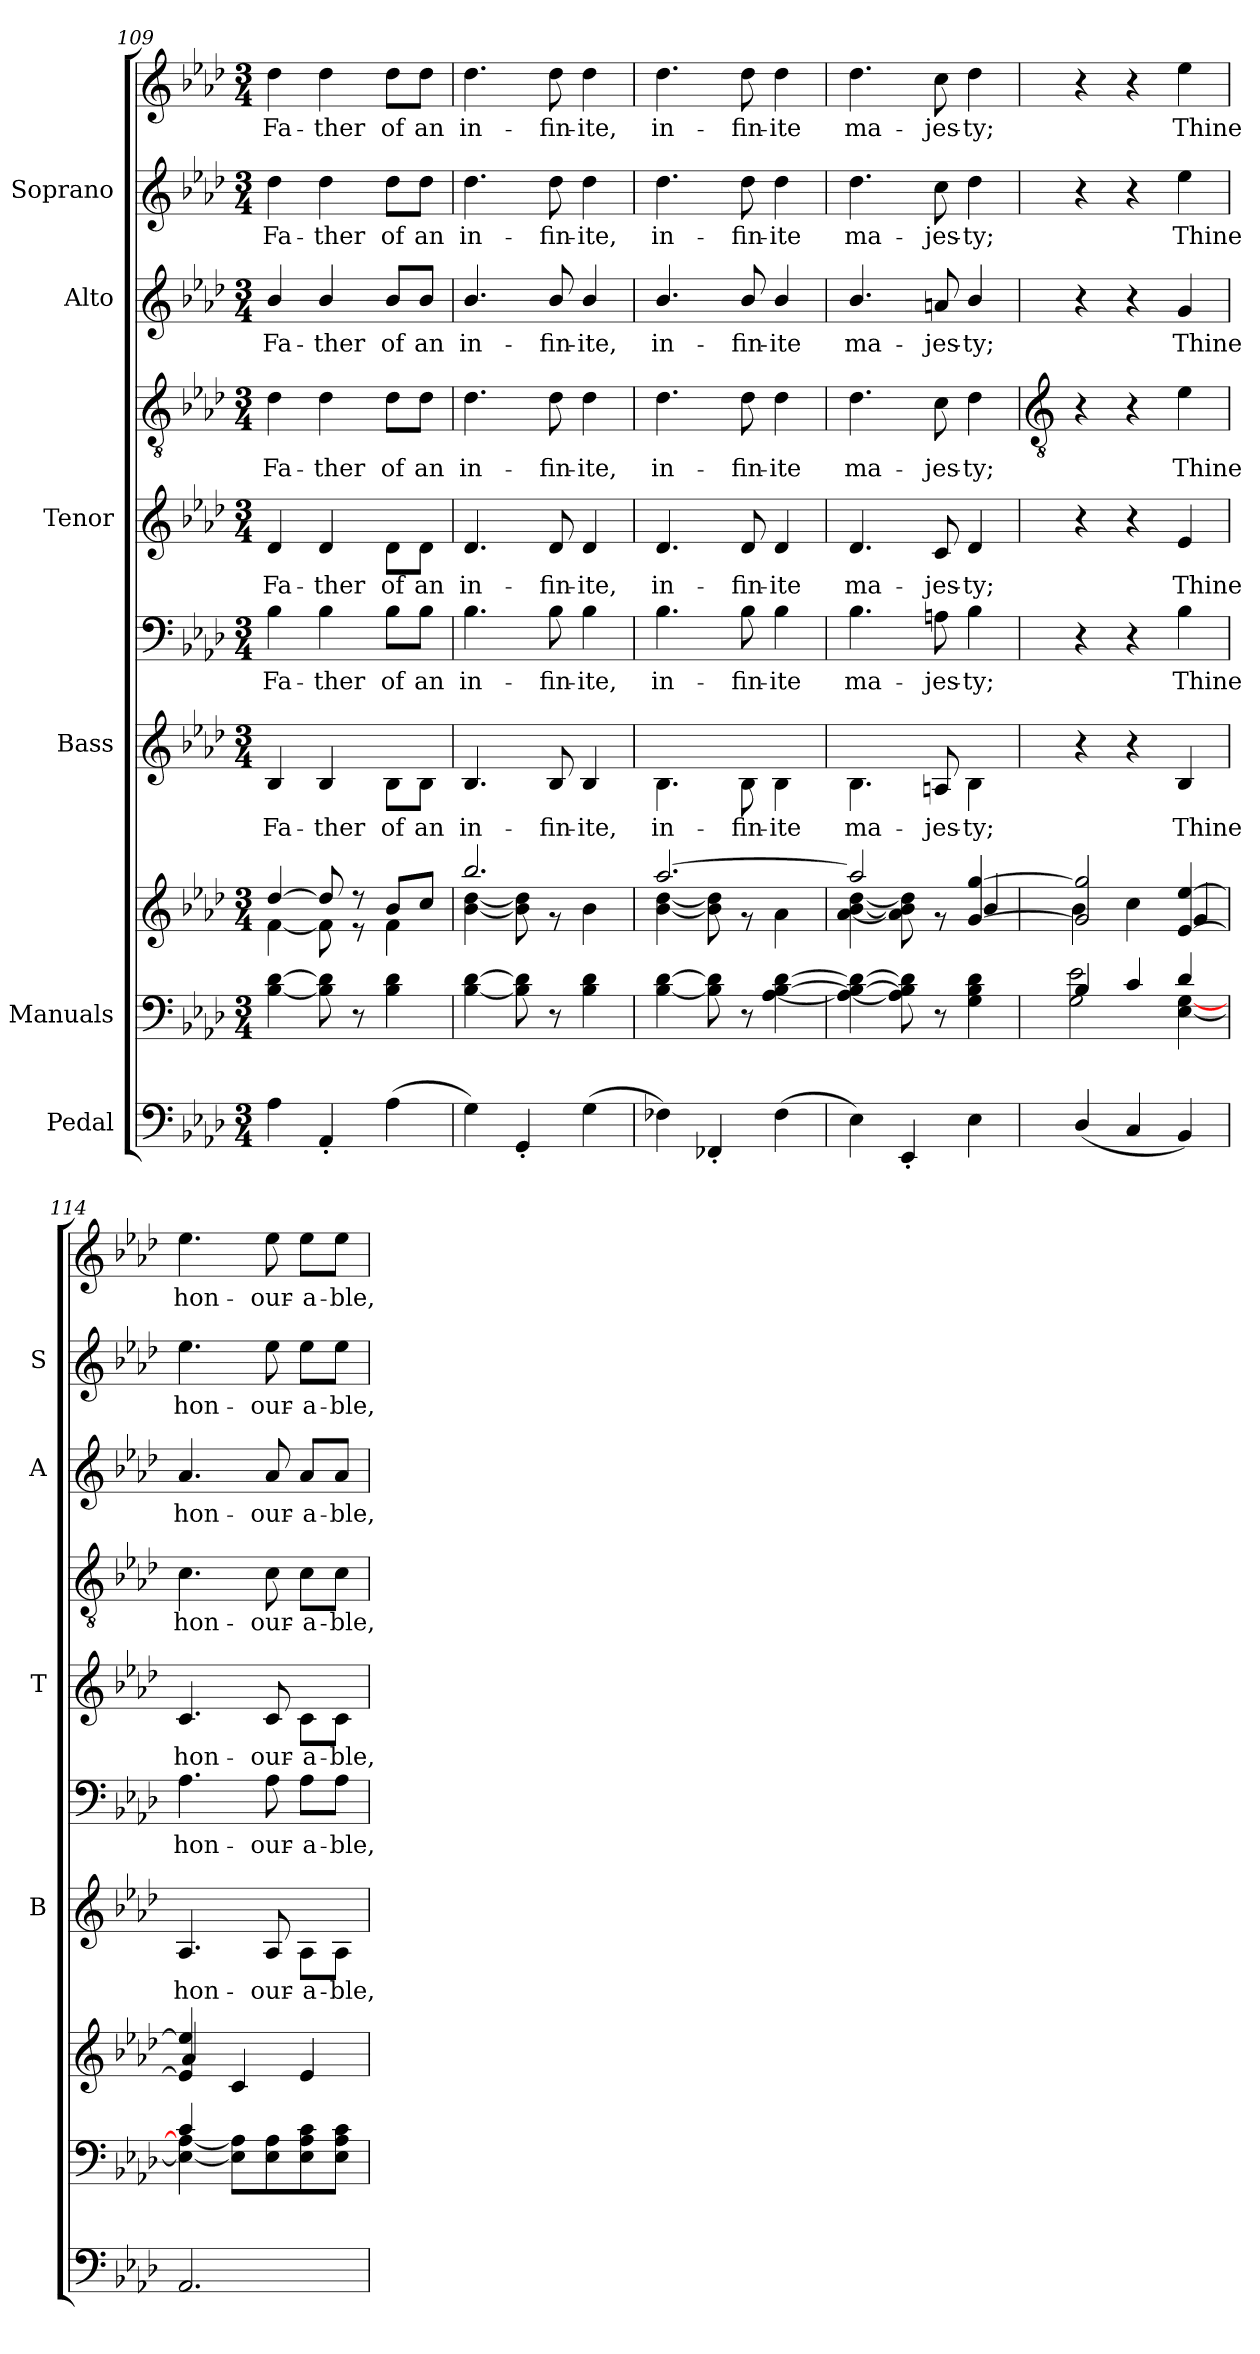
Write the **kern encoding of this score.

**kern	**kern	**kern	**kern	**text	**kern	**text	**kern	**text	**kern	**text	**kern	**text	**kern	**text	**kern	**text
*part6	*part5	*part5	*part4	*part4	*part4	*part4	*part3	*part3	*part3	*part3	*part2	*part2	*part1	*part1	*part1	*part1
*staff10	*staff9	*staff8	*staff7	*staff7	*staff6	*staff6	*staff5	*staff5	*staff4	*staff4	*staff3	*staff3	*staff2	*staff2	*staff1	*staff1
*I"Pedal	*I"Manuals	*	*I"Bass	*	*	*	*I"Tenor	*	*	*	*I"Alto	*	*I"Soprano	*	*	*
*	*	*	*I'B	*	*	*	*I'T	*	*	*	*I'A	*	*I'S	*	*	*
*clefF4	*clefF4	*clefG2	*	*	*clefF4	*	*	*	*clefGv2	*	*clefG2	*	*	*	*clefG2	*
*k[b-e-a-d-]	*k[b-e-a-d-]	*k[b-e-a-d-]	*k[b-e-a-d-]	*	*k[b-e-a-d-]	*	*k[b-e-a-d-]	*	*k[b-e-a-d-]	*	*k[b-e-a-d-]	*	*k[b-e-a-d-]	*	*k[b-e-a-d-]	*
*A-:	*A-:	*A-:	*A-:	*	*A-:	*	*A-:	*	*A-:	*	*A-:	*	*A-:	*	*A-:	*
*M3/4	*M3/4	*M3/4	*M3/4	*	*M3/4	*	*M3/4	*	*M3/4	*	*M3/4	*	*M3/4	*	*M3/4	*
=109	=109	=109	=109	=109	=109	=109	=109	=109	=109	=109	=109	=109	=109	=109	=109	=109
*	*	*^	*	*	*	*	*	*	*	*	*	*	*	*	*	*
!	!	!	!	!	!LO:LY:b	!	!LO:LY:b	!	!LO:LY:b	!	!LO:LY:b	!	!LO:LY:b	!	!LO:LY:b	!	!LO:LY:b
4A-	[4B- [4d-	[4dd-/	[4f\	4B-	Fa-	4B-	Fa-	4d-	Fa-	4d-	Fa-	4b-/	Fa-	4dd-	Fa-	4dd-	Fa-
!	!	!	!	!	!LO:LY:b	!	!LO:LY:b	!	!LO:LY:b	!	!LO:LY:b	!	!LO:LY:b	!	!LO:LY:b	!	!LO:LY:b
4AA-'	8B-] 8d-]	8dd-/]	8f\]	4B-	-ther	4B-	-ther	4d-	-ther	4d-	-ther	4b-/	-ther	4dd-	-ther	4dd-	-ther
.	8r	8r	8r	.	.	.	.	.	.	.	.	.	.	.	.	.	.
!	!	!	!	!	!LO:LY:b	!	!LO:LY:b	!	!LO:LY:b	!	!LO:LY:b	!	!LO:LY:b	!	!LO:LY:b	!	!LO:LY:b
(>4A-	4B- 4d-	8b-/L	4f\	8B-\L	of	8B-\L	of	8d-\L	of	8d-\L	of	8b-/L	of	8dd-\L	of	8dd-\L	of
!	!	!	!	!	!LO:LY:b	!	!LO:LY:b	!	!LO:LY:b	!	!LO:LY:b	!	!LO:LY:b	!	!LO:LY:b	!	!LO:LY:b
.	.	8cc/J	.	8B-\J	an	8B-\J	an	8d-\J	an	8d-\J	an	8b-/J	an	8dd-\J	an	8dd-\J	an
=110	=110	=110	=110	=110	=110	=110	=110	=110	=110	=110	=110	=110	=110	=110	=110	=110	=110
!	!	!	!	!	!LO:LY:b	!	!LO:LY:b	!	!LO:LY:b	!	!LO:LY:b	!	!LO:LY:b	!	!LO:LY:b	!	!LO:LY:b
4G)	[4B- [4d-	2.bb-/	[4b-\ [4dd-\	4.B-	in-	4.B-	in-	4.d-	in-	4.d-	in-	4.b-/	in-	4.dd-	in-	4.dd-	in-
4GG'	8B-] 8d-]	.	8b-\] 8dd-\]	.	.	.	.	.	.	.	.	.	.	.	.	.	.
!	!	!	!	!	!LO:LY:b	!	!LO:LY:b	!	!LO:LY:b	!	!LO:LY:b	!	!LO:LY:b	!	!LO:LY:b	!	!LO:LY:b
.	8r	.	8r	8B-	-fin-	8B-	-fin-	8d-	-fin-	8d-	-fin-	8b-/	-fin-	8dd-	-fin-	8dd-	-fin-
!	!	!	!	!	!LO:LY:b	!	!LO:LY:b	!	!LO:LY:b	!	!LO:LY:b	!	!LO:LY:b	!	!LO:LY:b	!	!LO:LY:b
(>4G	4B- 4d-	.	4b-\	4B-	-ite,	4B-	-ite,	4d-	-ite,	4d-	-ite,	4b-/	-ite,	4dd-	-ite,	4dd-	-ite,
=111	=111	=111	=111	=111	=111	=111	=111	=111	=111	=111	=111	=111	=111	=111	=111	=111	=111
!	!	!	!	!	!LO:LY:b	!	!LO:LY:b	!	!LO:LY:b	!	!LO:LY:b	!	!LO:LY:b	!	!LO:LY:b	!	!LO:LY:b
4F-X)	[4B- [4d-	[2.aa-/	[4b-\ [4dd-\	4.B-\	in-	4.B-\	in-	4.d-	in-	4.d-	in-	4.b-/	in-	4.dd-	in-	4.dd-	in-
4FF-X'	8B-] 8d-]	.	8b-\] 8dd-\]	.	.	.	.	.	.	.	.	.	.	.	.	.	.
!	!	!	!	!	!LO:LY:b	!	!LO:LY:b	!	!LO:LY:b	!	!LO:LY:b	!	!LO:LY:b	!	!LO:LY:b	!	!LO:LY:b
.	8r	.	8r	8B-\	-fin-	8B-\	-fin-	8d-	-fin-	8d-	-fin-	8b-/	-fin-	8dd-	-fin-	8dd-	-fin-
!	!	!	!	!	!LO:LY:b	!	!LO:LY:b	!	!LO:LY:b	!	!LO:LY:b	!	!LO:LY:b	!	!LO:LY:b	!	!LO:LY:b
(>4F-	[4A- [4B- [4d-	.	4a-\	4B-\	-ite	4B-\	-ite	4d-	-ite	4d-	-ite	4b-/	-ite	4dd-	-ite	4dd-	-ite
=112	=112	=112	=112	=112	=112	=112	=112	=112	=112	=112	=112	=112	=112	=112	=112	=112	=112
!	!	!	!	!	!LO:LY:b	!	!LO:LY:b	!	!LO:LY:b	!	!LO:LY:b	!	!LO:LY:b	!	!LO:LY:b	!	!LO:LY:b
4E-)	4A-_ 4B-_ 4d-_	2aa-/]	[4a-\ [4b-\ [4dd-\	4.B-\	ma-	4.B-\	ma-	4.d-	ma-	4.d-	ma-	4.b-/	ma-	4.dd-	ma-	4.dd-	ma-
4EE-'	8A-] 8B-] 8d-]	.	8a-\] 8b-\] 8dd-\]	.	.	.	.	.	.	.	.	.	.	.	.	.	.
!	!	!	!	!	!LO:LY:b	!	!LO:LY:b	!	!LO:LY:b	!	!LO:LY:b	!	!LO:LY:b	!	!LO:LY:b	!	!LO:LY:b
.	8r	.	8r	8An	-jes-	8An	-jes-	8c	-jes-	8c	-jes-	8an	-jes-	8cc	-jes-	8cc	-jes-
!	!	!	!	!	!LO:LY:b	!	!LO:LY:b	!	!LO:LY:b	!	!LO:LY:b	!	!LO:LY:b	!	!LO:LY:b	!	!LO:LY:b
4E-	4G 4B- 4d-	[4g/ [4gg/	4b-/	4B-\	-ty;	4B-\	-ty;	4d-	-ty;	4d-	-ty;	4b-/	-ty;	4dd-	-ty;	4dd-	-ty;
!!LO:LB:g=z
=113	=113	=113	=113	=113	=113	=113	=113	=113	=113	=113	=113	=113	=113	=113	=113	=113	=113
*	*	*	*	*	*	*	*	*	*	*clefGv2	*	*	*	*	*	*	*
*	*^	*	*	*	*	*	*	*	*	*	*	*	*	*	*	*	*
(<4D-/	4B-/	2G\ 2e-\	2g] 2gg]	4b-\	4r	.	4r	.	4r	.	4r	.	4r	.	4r	.	4r	.
4C	4c/	.	.	4cc\	4r	.	4r	.	4r	.	4r	.	4r	.	4r	.	4r	.
!	!	!	!	!	!	!LO:LY:b	!	!LO:LY:b	!	!LO:LY:b	!	!LO:LY:b	!	!LO:LY:b	!	!LO:LY:b	!	!LO:LY:b
4BB-)	4d-/	[4E-\ [4G\	[4e- [4ee-	4g/	4B-	Thine	4B-	Thine	4e-	Thine	4e-	Thine	4g	Thine	4ee-	Thine	4ee-	Thine
=114	=114	=114	=114	=114	=114	=114	=114	=114	=114	=114	=114	=114	=114	=114	=114	=114	=114	=114
!	!	!	!	!	!	!LO:LY:b	!	!LO:LY:b	!	!LO:LY:b	!	!LO:LY:b	!	!LO:LY:b	!	!LO:LY:b	!	!LO:LY:b
2.AA-	4c/	4E-\_ 4A-\_	4e-] 4ee-]	4a-/	4.A-	hon-	4.A-	hon-	4.c	hon-	4.c	hon-	4.a-	hon-	4.ee-	hon-	4.ee-	hon-
.	4ryy	8E-\] 8A-\]L	4c	4ryy	.	.	.	.	.	.	.	.	.	.	.	.	.	.
!	!	!	!	!	!	!LO:LY:b	!	!LO:LY:b	!	!LO:LY:b	!	!LO:LY:b	!	!LO:LY:b	!	!LO:LY:b	!	!LO:LY:b
.	.	8E-\ 8A-\	.	.	8A-	-our-	8A-	-our-	8c	-our-	8c	-our-	8a-	-our-	8ee-	-our-	8ee-	-our-
!	!	!	!	!	!	!LO:LY:b	!	!LO:LY:b	!	!LO:LY:b	!	!LO:LY:b	!	!LO:LY:b	!	!LO:LY:b	!	!LO:LY:b
.	4ryy	8E-\ 8A-\ 8c\	4e-	4ryy	8A-\L	-a-	8A-\L	-a-	8c\L	-a-	8c\L	-a-	8a-/L	-a-	8ee-\L	-a-	8ee-\L	-a-
!	!	!	!	!	!	!LO:LY:b	!	!LO:LY:b	!	!LO:LY:b	!	!LO:LY:b	!	!LO:LY:b	!	!LO:LY:b	!	!LO:LY:b
.	.	8E-\ 8A-\ 8c\J	.	.	8A-\J	-ble,	8A-\J	-ble,	8c\J	-ble,	8c\J	-ble,	8a-/J	-ble,	8ee-\J	-ble,	8ee-\J	-ble,
*	*v	*v	*	*	*	*	*	*	*	*	*	*	*	*	*	*	*	*
*	*	*v	*v	*	*	*	*	*	*	*	*	*	*	*	*	*	*
=	=	=	=	=	=	=	=	=	=	=	=	=	=	=	=	=
*-	*-	*-	*-	*-	*-	*-	*-	*-	*-	*-	*-	*-	*-	*-	*-	*-
